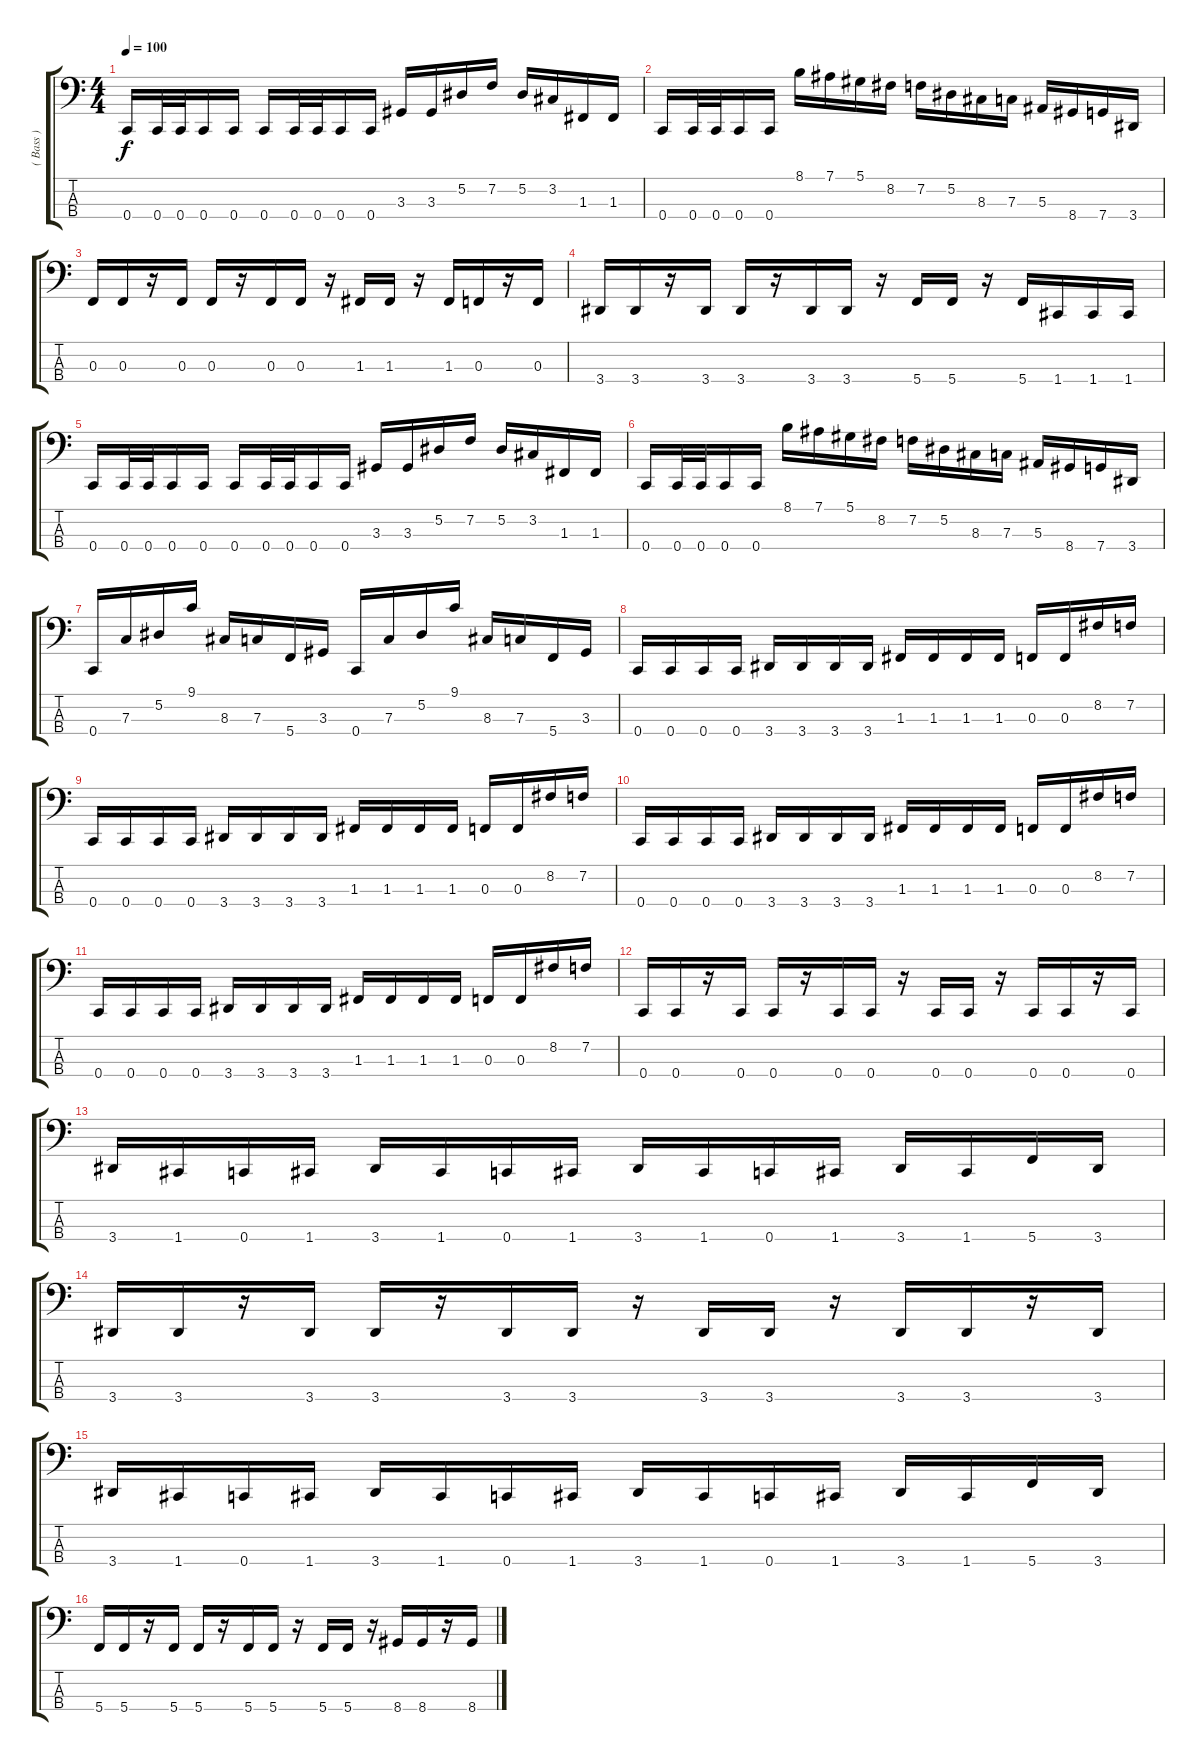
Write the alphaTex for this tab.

\track ("( Bass )" "( Bass )") {instrument electricbassfinger}
\staff {score tabs}
\tuning (Eb2 Bb1 F1 C1) {hide}
\ts (4 4)
\tempo 100
\clef f4
\ks c
0.4.16{dy f} 0.4.32 0.4.32 0.4.16 0.4.16 0.4.16 0.4.32 0.4.32 0.4.16 0.4.16 3.3.16 3.3.16 5.2.16 7.2.16 5.2.16 3.2.16 1.3.16 1.3.16 |
0.4.16 0.4.32 0.4.32 0.4.16 0.4.16 8.1.16 7.1.16 5.1.16 8.2.16 7.2.16 5.2.16 8.3.16 7.3.16 5.3.16 8.4.16 7.4.16 3.4.16 |
0.3.16 0.3.16 r.16 0.3.16 0.3.16 r.16 0.3.16 0.3.16 r.16 1.3.16 1.3.16 r.16 1.3.16 0.3.16 r.16 0.3.16 |
3.4.16 3.4.16 r.16 3.4.16 3.4.16 r.16 3.4.16 3.4.16 r.16 5.4.16 5.4.16 r.16 5.4.16 1.4.16 1.4.16 1.4.16 |
0.4.16 0.4.32 0.4.32 0.4.16 0.4.16 0.4.16 0.4.32 0.4.32 0.4.16 0.4.16 3.3.16 3.3.16 5.2.16 7.2.16 5.2.16 3.2.16 1.3.16 1.3.16 |
0.4.16 0.4.32 0.4.32 0.4.16 0.4.16 8.1.16 7.1.16 5.1.16 8.2.16 7.2.16 5.2.16 8.3.16 7.3.16 5.3.16 8.4.16 7.4.16 3.4.16 |
0.4.16 7.3.16 5.2.16 9.1.16 8.3.16 7.3.16 5.4.16 3.3.16 0.4.16 7.3.16 5.2.16 9.1.16 8.3.16 7.3.16 5.4.16 3.3.16 |
0.4.16 0.4.16 0.4.16 0.4.16 3.4.16 3.4.16 3.4.16 3.4.16 1.3.16 1.3.16 1.3.16 1.3.16 0.3.16 0.3.16 8.2.16 7.2.16 |
0.4.16 0.4.16 0.4.16 0.4.16 3.4.16 3.4.16 3.4.16 3.4.16 1.3.16 1.3.16 1.3.16 1.3.16 0.3.16 0.3.16 8.2.16 7.2.16 |
0.4.16 0.4.16 0.4.16 0.4.16 3.4.16 3.4.16 3.4.16 3.4.16 1.3.16 1.3.16 1.3.16 1.3.16 0.3.16 0.3.16 8.2.16 7.2.16 |
0.4.16 0.4.16 0.4.16 0.4.16 3.4.16 3.4.16 3.4.16 3.4.16 1.3.16 1.3.16 1.3.16 1.3.16 0.3.16 0.3.16 8.2.16 7.2.16 |
0.4.16 0.4.16 r.16 0.4.16 0.4.16 r.16 0.4.16 0.4.16 r.16 0.4.16 0.4.16 r.16 0.4.16 0.4.16 r.16 0.4.16 |
3.4.16 1.4.16 0.4.16 1.4.16 3.4.16 1.4.16 0.4.16 1.4.16 3.4.16 1.4.16 0.4.16 1.4.16 3.4.16 1.4.16 5.4.16 3.4.16 |
3.4.16 3.4.16 r.16 3.4.16 3.4.16 r.16 3.4.16 3.4.16 r.16 3.4.16 3.4.16 r.16 3.4.16 3.4.16 r.16 3.4.16 |
3.4.16 1.4.16 0.4.16 1.4.16 3.4.16 1.4.16 0.4.16 1.4.16 3.4.16 1.4.16 0.4.16 1.4.16 3.4.16 1.4.16 5.4.16 3.4.16 |
5.4.16 5.4.16 r.16 5.4.16 5.4.16 r.16 5.4.16 5.4.16 r.16 5.4.16 5.4.16 r.16 8.4.16 8.4.16 r.16 8.4.16
